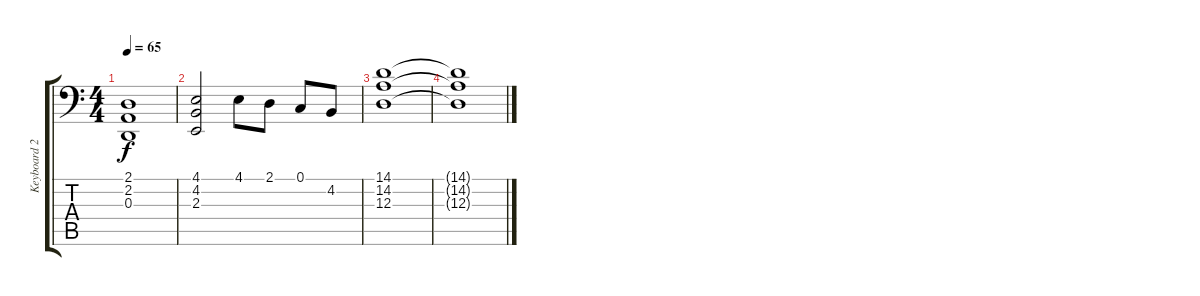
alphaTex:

\track ("Keyboard 2" "Keyboard 2") {instrument stringensemble2}
\staff {score tabs}
\tuning (C3 G2 D2 A1 E1 B0) {hide}
\ts (4 4)
\tempo 65
\clef f4
\ks c
(2.1 2.2 0.3).1{dy f} |
(4.1 4.2 2.3).2 4.1.8 2.1.8 0.1.8 4.2.8 |
(14.1 14.2 12.3).1 |
(14.1{t} 14.2{t} 12.3{t}).1
